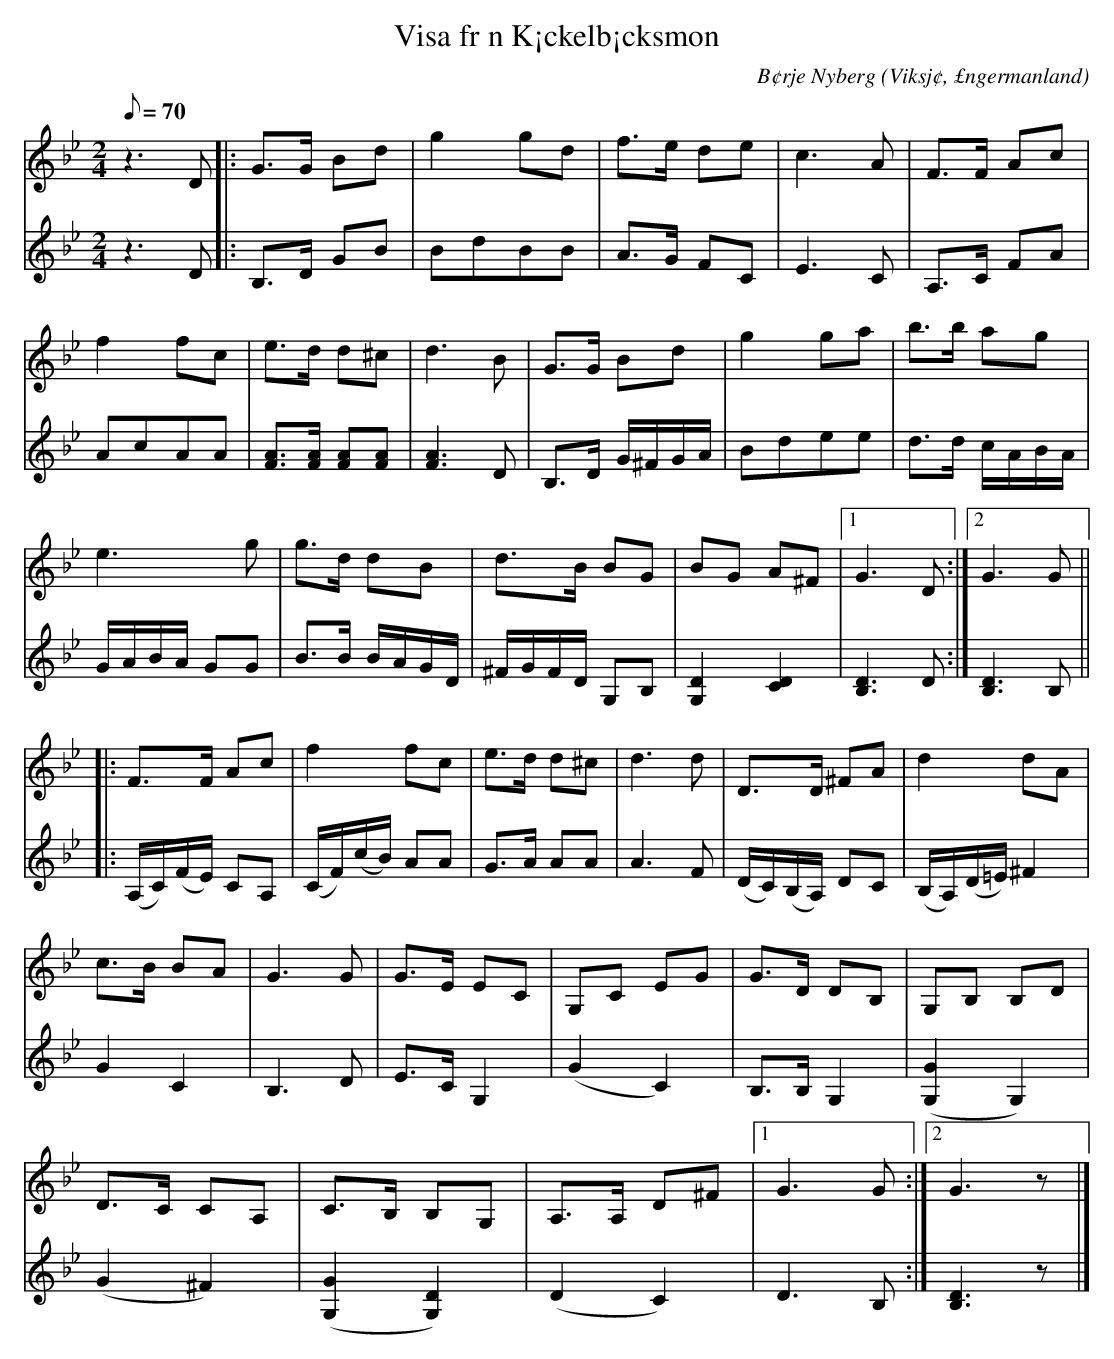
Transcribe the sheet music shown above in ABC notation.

X:1
T:Visa fr n K¡ckelb¡cksmon
C:B¢rje Nyberg
O:Viksj¢, £ngermanland
M:2/4
L:1/8
Q:70
K:Gm
V:1
z2> D2|: G>G Bd | g2 gd | f>e de | c2>A2 | F>F Ac |
f2 fc | e>d d^c | d2>B2 | G>G Bd |g2 ga | b>b ag |
e2> g2 | g>d dB |d>B BG |BG A^F |1 G2> D2 :|2 G2> G2 ||
|: F>F Ac | f2 fc | e>d d^c | d2>d2 | D>D ^FA | d2 dA |
c>B BA |G2> G2 | G>E EC | G,C EG | G>D DB, | G,B, B,D |
D>C CA, | C>B, B,G, | A,>A, D^F |1 G2> G2 :|2 G2> z2 |]
V:2
z2> D2 |: B,>D GB | BdBB | A>G FC | E2>C2 | A,>C FA |
AcAA | [AF]>[AF] [AF][AF] | [A2F2]> D2 | B,>D G/2^F/2G/2A/2 | Bdee | d>d c/2A/2B/2A/2 |
G/2A/2B/2A/2 GG | B>B B/2A/2G/2D/2 | ^F/2G/2F/2D/2 G,B, | [G,2D2] [C2D2] | [D2B,2]> D2 :| [D2B,2]> B,2 ||
|: (A,/2C/2)(F/2E/2) CA, | (C/2F/2)(c/2B/2) AA | G>A AA | A2> F2 | (D/2C/2)(B,/2A,/2) DC | (B,/2A,/2)(D/2=E/2) ^F2 |
G2 C2 | B,2> D2 | E>C G,2 |(G2 C2) | B,>B, G,2 | ([G,2G2] G,2) |
(G2 ^F2) | ([G2G,2] [D2G,2]) | (D2 C2) | D2> B,2 :| [D2B,2]> z2 |]
